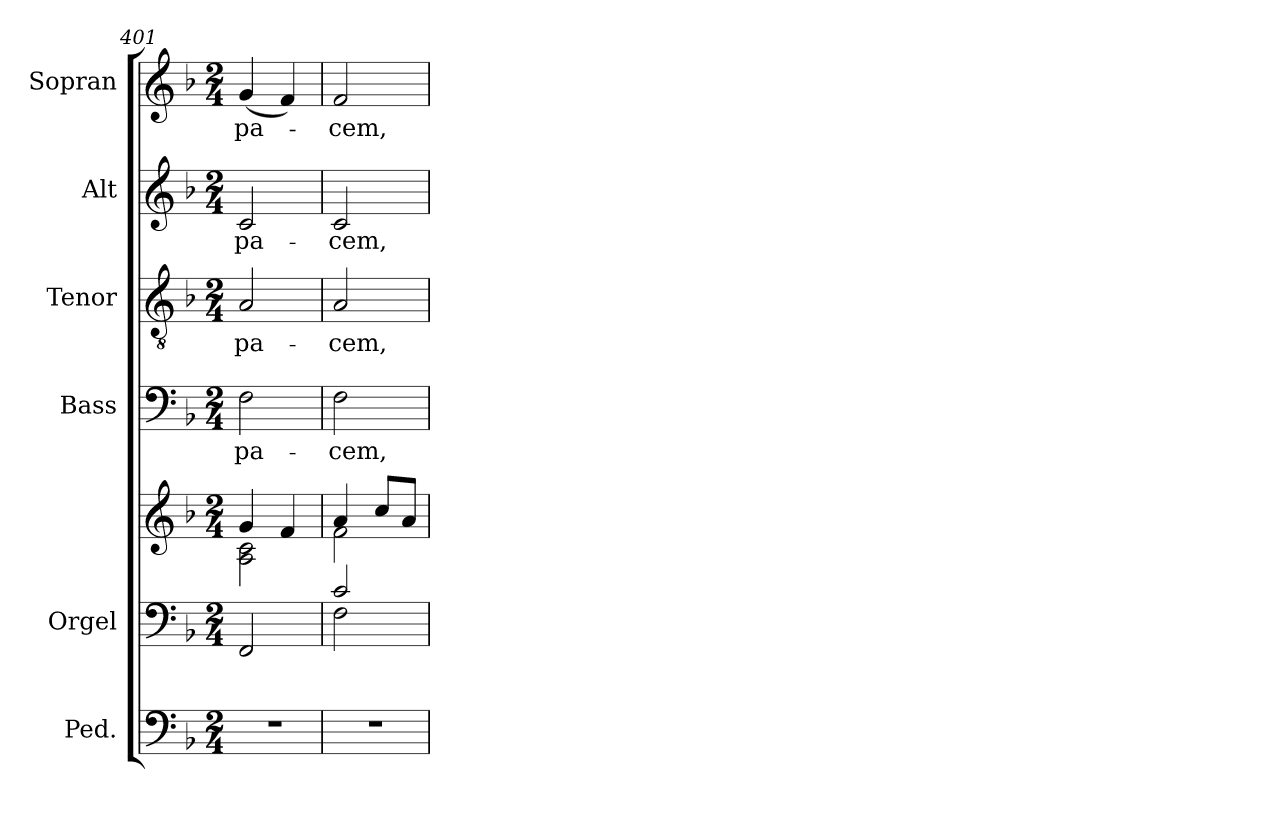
**kern	**kern	**kern	**kern	**text	**kern	**text	**kern	**text	**kern	**text
*part6	*part5	*part5	*part4	*part4	*part3	*part3	*part2	*part2	*part1	*part1
*staff7	*staff6	*staff5	*staff4	*staff4	*staff3	*staff3	*staff2	*staff2	*staff1	*staff1
*I"Ped.	*I"Orgel	*	*I"Bass	*	*I"Tenor	*	*I"Alt	*	*I"Sopran	*
*	*I'Org.	*	*I'B.	*	*I'T.	*	*I'A.	*	*I'S.	*
!!LO:PB:g=z
*clefF4	*clefF4	*clefG2	*clefF4	*	*clefGv2	*	*clefG2	*	*clefG2	*
*ITrd7c12	*	*	*	*	*	*	*	*	*	*
*k[b-]	*k[b-]	*k[b-]	*k[b-]	*	*k[b-]	*	*k[b-]	*	*k[b-]	*
*F:	*F:	*F:	*F:	*	*F:	*	*F:	*	*F:	*
*M2/4	*M2/4	*M2/4	*M2/4	*	*M2/4	*	*M2/4	*	*M2/4	*
=401	=401	=401	=401	=401	=401	=401	=401	=401	=401	=401
*	*	*^	*	*	*	*	*	*	*	*
!	!	!	!	!	!LO:LY:b	!	!LO:LY:b	!	!LO:LY:b	!	!LO:LY:b
2r	2FF/	4g/	2A\ 2c\	2F\	pa-	2A/	pa-	2c/	pa-	(<4g/	pa-
.	.	4f/	.	.	.	.	.	.	.	4f/)	.
=402	=402	=402	=402	=402	=402	=402	=402	=402	=402	=402	=402
*	*^	*	*	*	*	*	*	*	*	*	*
!	!	!	!	!	!	!LO:LY:b	!	!LO:LY:b	!	!LO:LY:b	!	!LO:LY:b
2r	2c/	2F\	4a/	2f\	2F\	-cem,	2A/	-cem,	2c/	-cem,	2f/	-cem,
.	.	.	8cc/L	.	.	.	.	.	.	.	.	.
.	.	.	8a/J	.	.	.	.	.	.	.	.	.
*	*v	*v	*	*	*	*	*	*	*	*	*	*
*	*	*v	*v	*	*	*	*	*	*	*	*
=	=	=	=	=	=	=	=	=	=	=
*-	*-	*-	*-	*-	*-	*-	*-	*-	*-	*-
